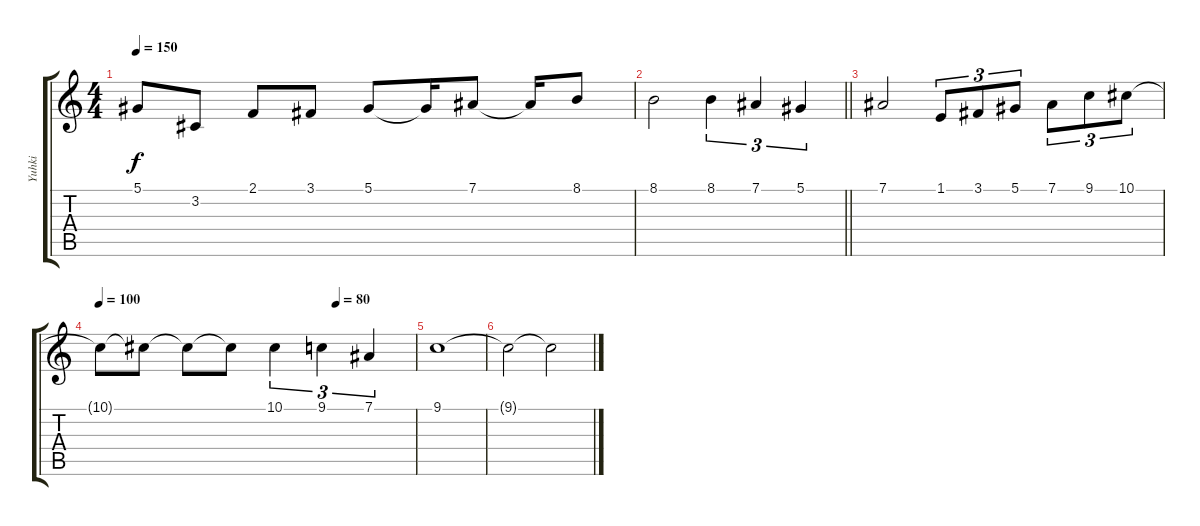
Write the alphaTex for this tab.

\track ("Yuhki" "Yuhki") {instrument stringensemble1}
\staff {score tabs}
\tuning (Eb4 Bb3 Gb3 Db3 Ab2 Eb2) {hide}
\ts (4 4)
\tempo 150
\clef g2
\ks c
5.1.8{dy f} 3.2.8 2.1.8 3.1.8 5.1.8 5.1{t}.16 7.1.8 7.1{t}.16 8.1.8 |
\barLineRight lightlight
8.1.2 8.1.4{tu (3 2)} 7.1.4{tu (3 2)} 5.1.4{tu (3 2)} |
7.1.2 1.1.8{tu (3 2)} 3.1.8{tu (3 2)} 5.1.8{tu (3 2)} 7.1.8{tu (3 2)} 9.1.8{tu (3 2)} 10.1.8{tu (3 2)} |
\tempo 100
\tempo (80 0.75)
10.1{t}.8 10.1{t}.8 10.1{t}.8 10.1{t}.8 10.1.4{tu (3 2)} 9.1.4{tu (3 2)} 7.1.4{tu (3 2)} |
9.1.1 |
9.1{t}.2 9.1{t}.2
